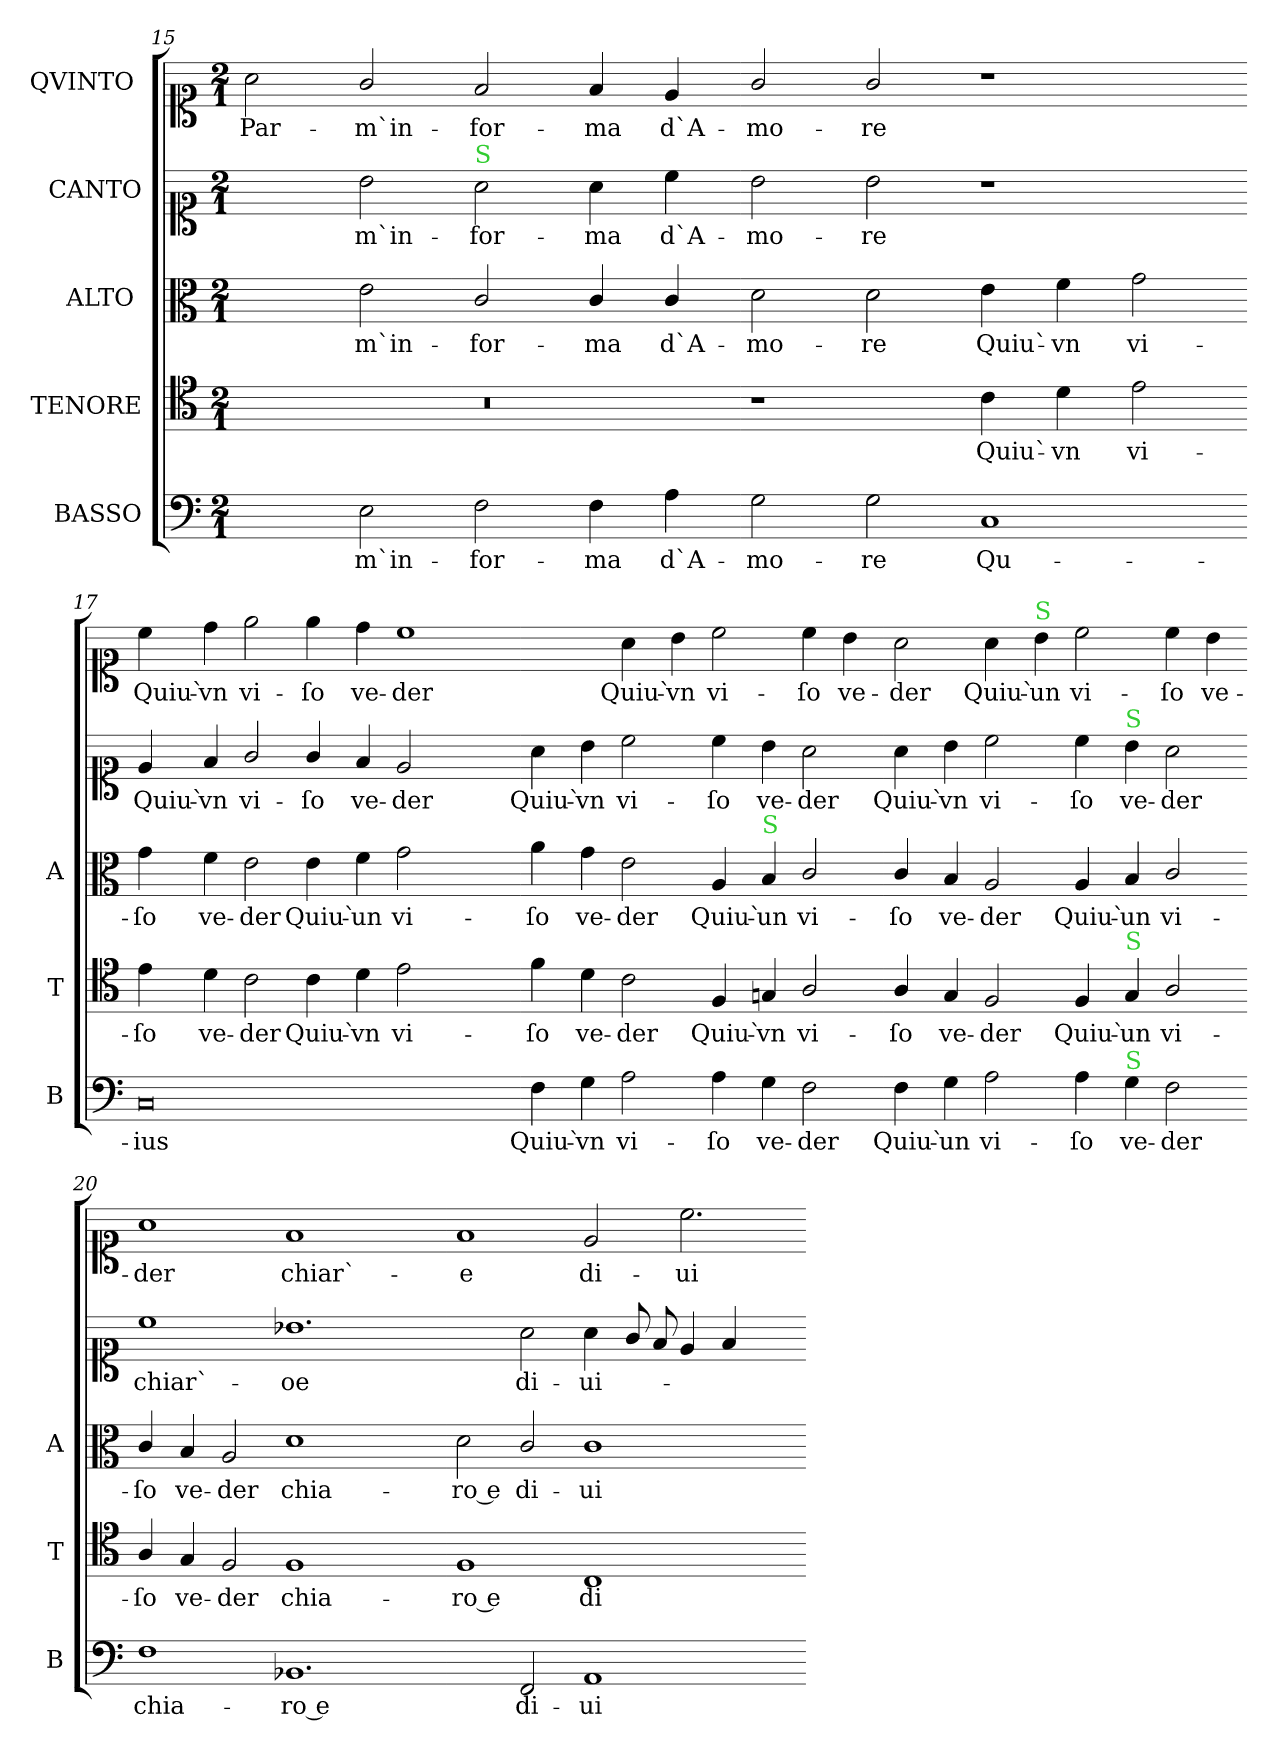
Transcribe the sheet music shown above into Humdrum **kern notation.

**kern	**text	**kern	**text	**kern	**text	**kern	**text	**kern	**text
*part5	*part5	*part4	*part4	*part3	*part3	*part2	*part2	*part1	*part1
*staff5	*staff5	*staff4	*staff4	*staff3	*staff3	*staff2	*staff2	*staff1	*staff1
*I"BASSO	*	*I"TENORE	*	*I"ALTO 	*	*I"CANTO	*	*I"QVINTO 	*
*I'B	*	*I'T	*	*I'A	*	*	*	*	*
*clefF4	*	*clefC4	*	*clefC3	*	*clefC1	*	*clefC1	*
*k[]	*	*k[]	*	*k[]	*	*k[]	*	*k[]	*
*a:	*	*a:	*	*a:	*	*a:	*	*a:	*
*M2/1	*	*M2/1	*	*M2/1	*	*M2/1	*	*M2/1	*
=15	=15	=15	=15	=15	=15	=15	=15	=15	=15
2ryy	.	0r	.	2ryy	.	2ryy	.	2a\	Par-
2E\	-m`in-	.	.	2e\	-m`in-	2b\	-m`in-	2g/	-m`in-
!	!	!	!	!	!	!LO:TX:a:color=limegreen:t=S	!	!	!
2F\	-for-	.	.	2c/	-for-	2a\	-for-	2f/	-for-
4F\	-ma	.	.	4c/	-ma	4a\	-ma	4f/	-ma
4A\	d`A-	.	.	4c/	d`A-	4cc\	d`A-	4e/	d`A-
=16-	=16-	=16-	=16-	=16-	=16-	=16-	=16-	=16-	=16-
2G\	-mo-	1r	.	2d\	-mo-	2b\	-mo-	2g/	-mo-
2G\	-re	.	.	2d\	-re	2b\	-re	2g/	-re
1C	Qu-	4c\	Quiu`-	4e\	Quiu`-	1r	.	1r	.
.	.	4d\	-vn	4f\	-vn	.	.	.	.
.	.	2e\	vi-	2g\	vi-	.	.	.	.
=17-	=17-	=17-	=17-	=17-	=17-	=17-	=17-	=17-	=17-
0C	-ius	4e\	-ſo	4g\	-ſo	4e/	Quiu`-	4cc\	Quiu`-
.	.	4d\	ve-	4f\	ve-	4f/	-vn	4dd\	-vn
.	.	2c\	-der	2e\	-der	2g/	vi-	2ee\	vi-
!	!	!	!LO:LY:i	!	!	!	!	!	!
.	.	4c\	Quiu`-	4e\	Quiu`-	4g/	-ſo	4ee\	-ſo
!	!	!	!LO:LY:i	!	!	!	!	!	!
.	.	4d\	-vn	4f\	-un	4f/	ve-	4dd\	ve-
!	!	!	!LO:LY:i	!	!	!	!	!	!
.	.	2e\	vi-	2g\	vi-	2e/	-der	1cc\	-der
2ryy	.	2ryy	.	2ryy	.	2ryy	.	.	.
=18-	=18-	=18-	=18-	=18-	=18-	=18-	=18-	=18-	=18-
!	!	!	!LO:LY:i	!	!	!	!LO:LY:i	!	!
4F\	Quiu`-	4f\	-ſo	4a\	-ſo	4a\	Quiu`-	2ryy	.
!	!	!	!LO:LY:i	!	!	!	!LO:LY:i	!	!
4G\	-vn	4d\	ve-	4g\	ve-	4b\	-vn	.	.
!	!	!	!LO:LY:i	!	!	!	!LO:LY:i	!	!LO:LY:i
2A\	vi-	2c\	-der	2e\	-der	2cc\	vi-	4a\	Quiu`-
!	!	!	!	!	!	!	!	!	!LO:LY:i
.	.	.	.	.	.	.	.	4b\	-vn
!	!	!	!LO:LY:i	!	!	!	!LO:LY:i	!	!LO:LY:i
4A\	-ſo	4F/	Quiu`-	4A/	Quiu`-	4cc\	-ſo	2cc\	vi-
!	!	!	!	!LO:TX:a:color=limegreen:t=S	!	!	!	!	!
!	!	!	!LO:LY:i	!	!	!	!LO:LY:i	!	!
4G\	ve-	4Gn/	-vn	4B/	-un	4b\	ve-	.	.
!	!	!	!LO:LY:i	!	!	!	!LO:LY:i	!	!LO:LY:i
2F\	-der	2A/	vi-	2c/	vi-	2a\	-der	4cc\	-ſo
!	!	!	!	!	!	!	!	!	!LO:LY:i
.	.	.	.	.	.	.	.	4b\	ve-
=19-	=19-	=19-	=19-	=19-	=19-	=19-	=19-	=19-	=19-
!	!	!	!LO:LY:i	!	!	!	!LO:LY:i	!	!LO:LY:i
4F\	Quiu`-	4A/	-ſo	4c/	-ſo	4a\	Quiu`-	2a\	-der
!	!	!	!LO:LY:i	!	!	!	!LO:LY:i	!	!
4G\	-un	4G/	ve-	4B/	ve-	4b\	-vn	.	.
!	!	!	!LO:LY:i	!	!	!	!LO:LY:i	!	!
2A\	vi-	2F/	-der	2A/	-der	2cc\	vi-	4a\	Quiu`-
!	!	!	!	!	!	!	!	!LO:TX:a:color=limegreen:t=S	!
.	.	.	.	.	.	.	.	4b\	-un
!	!	!	!	!	!	!	!LO:LY:i	!	!
4A\	-ſo	4F/	Quiu`-	4A/	Quiu`-	4cc\	-ſo	2cc\	vi-
!	!	!	!	!	!	!LO:TX:a:color=limegreen:t=S	!	!	!
!	!	!LO:TX:a:color=limegreen:t=S	!	!	!	!	!	!	!
!LO:TX:a:color=limegreen:t=S	!	!	!	!	!	!	!	!	!
!	!	!	!	!	!	!	!LO:LY:i	!	!
4G\	ve-	4G/	-un	4B/	-un	4b\	ve-	.	.
!	!	!	!	!	!	!	!LO:LY:i	!	!
2F\	-der	2A/	vi-	2c/	vi-	2a\	-der	4cc\	-ſo
.	.	.	.	.	.	.	.	4b\	ve-
=20-	=20-	=20-	=20-	=20-	=20-	=20-	=20-	=20-	=20-
1F	chia-	4A/	-ſo	4c/	-ſo	1cc	chiar`-	1a	-der
.	.	4G/	ve-	4B/	ve-	.	.	.	.
.	.	2F/	-der	2A/	-der	.	.	.	.
1.BB-X	-ro e	1F	chia-	1d	chia-	1.b-X	-oe	1f	chiar`-
.	.	2ryy	.	2ryy	.	.	.	2ryy	.
=21-	=21-	=21-	=21-	=21-	=21-	=21-	=21-	=21-	=21-
2ryy	.	1F	-ro e	2d\	-ro e	2ryy	.	1f	-e
2FF/	di-	.	.	2c/	di-	2a\	di-	.	.
1AA	-ui-	1C	di-	1c	-ui-	4a\	-ui-	2e/	di-
.	.	.	.	.	.	8g/	.	.	.
.	.	.	.	.	.	8f/	.	.	.
.	.	.	.	.	.	4e/	.	2.cc\	-ui-
.	.	.	.	.	.	4f/	.	.	.
4ryy	.	4ryy	.	4ryy	.	4ryy	.	.	.
=-	=-	=-	=-	=-	=-	=-	=-	=-	=-
*-	*-	*-	*-	*-	*-	*-	*-	*-	*-
